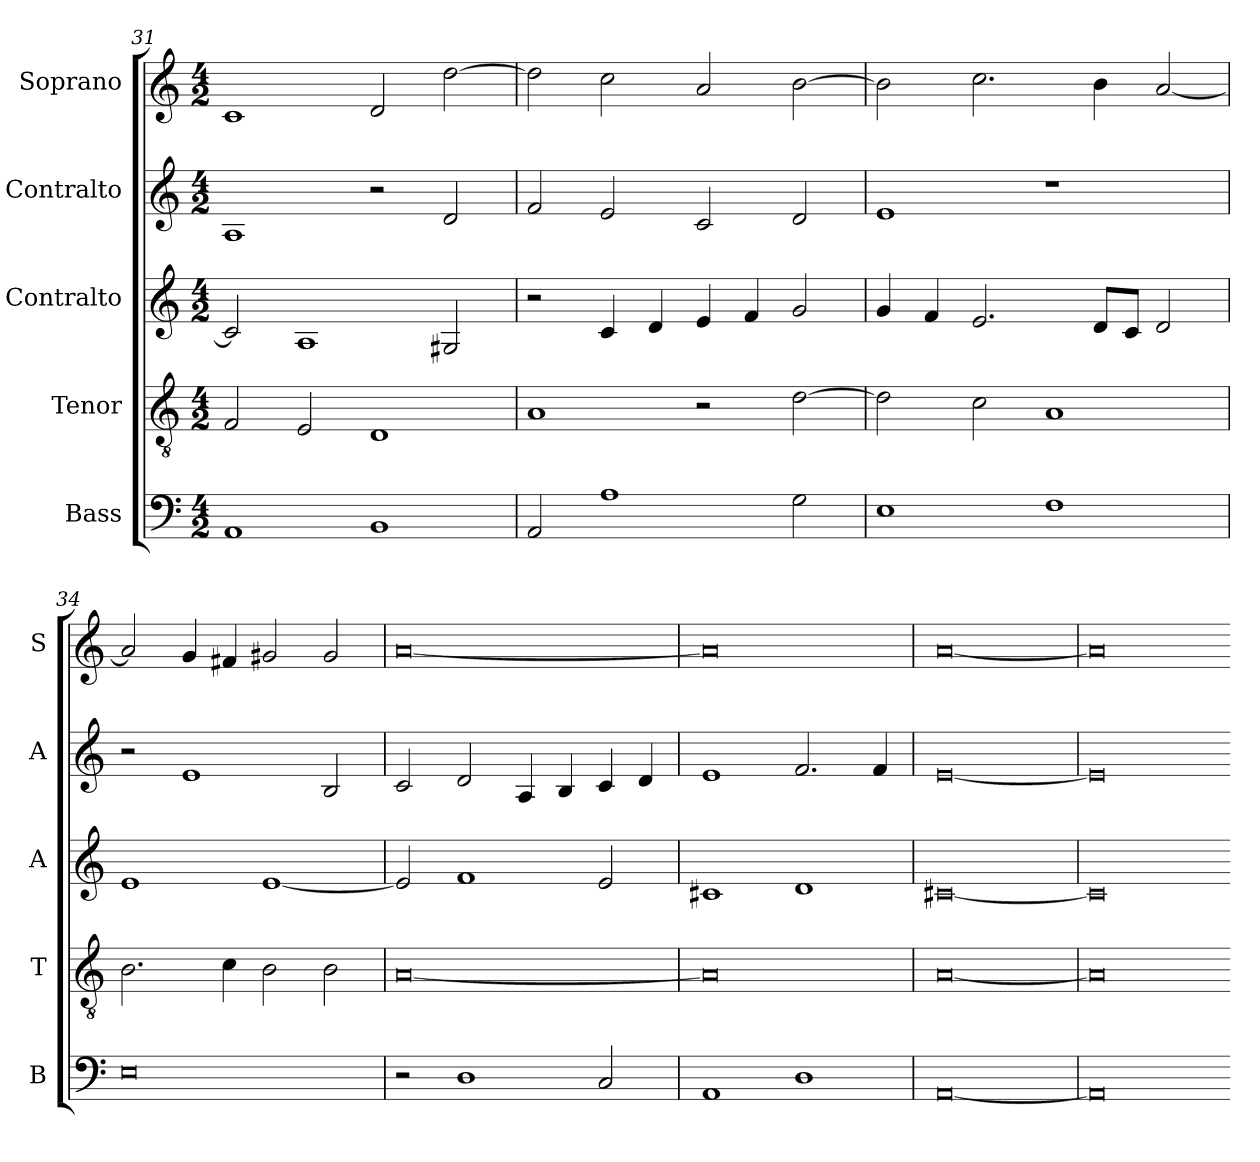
**kern	**kern	**kern	**kern	**kern
*part5	*part4	*part3	*part2	*part1
*staff5	*staff4	*staff3	*staff2	*staff1
*I"Bass	*I"Tenor	*I"Contralto	*I"Contralto	*I"Soprano
*I'B	*I'T	*I'A	*I'A	*I'S
*clefF4	*clefGv2	*clefG2	*clefG2	*clefG2
*k[]	*k[]	*k[]	*k[]	*k[]
*E:phr	*E:phr	*E:phr	*E:phr	*E:phr
*M4/2	*M4/2	*M4/2	*M4/2	*M4/2
=31	=31	=31	=31	=31
1AA	2F	2c]	1A	1c
.	2E	1A	.	.
1BB	1D	.	2r	2d
.	.	2G#X	2d	[2dd
=32	=32	=32	=32	=32
2AA	1A	2r	2f	2dd]
1A	.	4c	2e	2cc
.	.	4d	.	.
.	2r	4e	2c	2a
.	.	4f	.	.
2G	[2d	2g	2d	[2b
=33	=33	=33	=33	=33
1E	2d]	4g	1e	2b]
.	.	4f	.	.
.	2c	2.e	.	2.cc
1F	1A	.	1r	.
.	.	8d/L	.	4b
.	.	8c/J	.	.
.	.	2d	.	[2a
=34	=34	=34	=34	=34
0E	2.B	1e	2r	2a]
.	.	.	1e	4g
.	4c	.	.	4f#X
.	2B	[1e	.	2g#X
.	2B	.	2B	2g#
=35	=35	=35	=35	=35
2r	[0A	2e]	2c	[0a
1D	.	1f	2d	.
.	.	.	4A	.
.	.	.	4B	.
2C	.	2e	4c	.
.	.	.	4d	.
=36	=36	=36	=36	=36
1AA	0A]	1c#X	1e	0a]
1D	.	1d	2.f	.
.	.	.	4f	.
=37	=37	=37	=37	=37
[0AA	[0A	[0c#X	[0e	[0a
=38	=38	=38	=38	=38
0AA]	0A]	0c#]	0e]	0a]
=-	=-	=-	=-	=-
*-	*-	*-	*-	*-
